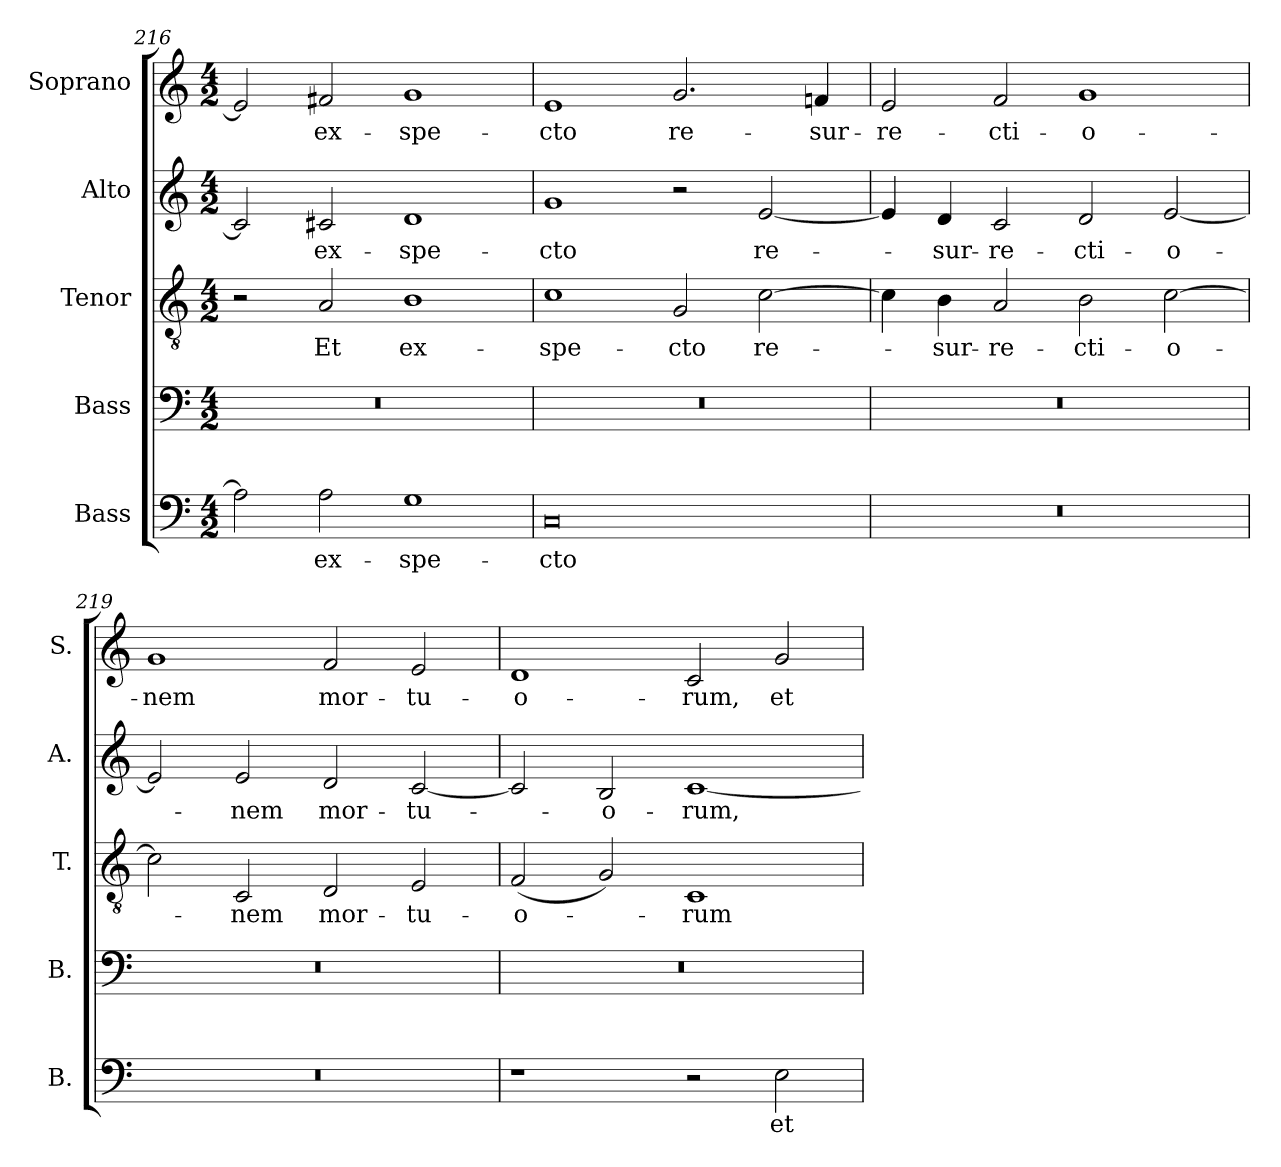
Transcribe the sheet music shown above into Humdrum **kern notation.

**kern	**text	**kern	**kern	**text	**kern	**text	**kern	**text
*part5	*part5	*part4	*part3	*part3	*part2	*part2	*part1	*part1
*staff5	*staff5	*staff4	*staff3	*staff3	*staff2	*staff2	*staff1	*staff1
*I"Bass	*	*I"Bass	*I"Tenor	*	*I"Alto	*	*I"Soprano	*
*I'B.	*	*I'B.	*I'T.	*	*I'A.	*	*I'S.	*
*clefF4	*	*clefF4	*clefGv2	*	*clefG2	*	*clefG2	*
*	*	*	*ITrd7c12	*	*	*	*	*
*k[]	*	*k[]	*k[]	*	*k[]	*	*k[]	*
*C:	*	*C:	*C:	*	*C:	*	*C:	*
*M4/2	*	*M4/2	*M4/2	*	*M4/2	*	*M4/2	*
=216	=216	=216	=216	=216	=216	=216	=216	=216
!	!	!LO:N:vis=1	!	!	!	!	!	!
2Ai\]	.	0r	2r	.	2c#i/]	.	2ei/]	.
!	!LO:LY:b:color=#000000	!	!	!	!	!	!	!
!	!	!	!	!LO:LY:b:color=#000000	!	!	!	!
!	!	!	!	!	!	!LO:LY:b:color=#000000	!	!
!	!	!	!	!	!	!	!	!LO:LY:b:color=#000000
2Ai\	ex-	.	2AAi/	Et	2c#Xi/	ex-	2f#Xi/	ex-
!	!LO:LY:b:color=#000000	!	!	!	!	!	!	!
!	!	!	!	!LO:LY:b:color=#000000	!	!	!	!
!	!	!	!	!	!	!LO:LY:b:color=#000000	!	!
!	!	!	!	!	!	!	!	!LO:LY:b:color=#000000
1Gi	-spe-	.	1BBi	ex-	1di	-spe-	1gi	-spe-
!!LO:LB:g=z
=217	=217	=217	=217	=217	=217	=217	=217	=217
!	!LO:LY:b:color=#000000	!LO:N:vis=1	!	!	!	!	!	!
!	!	!	!	!LO:LY:b:color=#000000	!	!	!	!
!	!	!	!	!	!	!LO:LY:b:color=#000000	!	!
!	!	!	!	!	!	!	!	!LO:LY:b:color=#000000
0Ci	-cto	0r	1Ci	-spe-	1gi	-cto	1ei	-cto
!	!	!	!	!LO:LY:b:color=#000000	!	!	!	!
!	!	!	!	!	!	!	!	!LO:LY:b:color=#000000
.	.	.	2GGi/	-cto	2r	.	2.gi/	re-
!	!	!	!	!LO:LY:b:color=#000000	!	!	!	!
!	!	!	!	!	!	!LO:LY:b:color=#000000	!	!
.	.	.	[2Ci\	re-	[2ei/	re-	.	.
!	!	!	!	!	!	!	!	!LO:LY:b:color=#000000
.	.	.	.	.	.	.	4fni/	-sur-
=218	=218	=218	=218	=218	=218	=218	=218	=218
!LO:N:vis=1	!	!LO:N:vis=1	!	!	!	!	!	!
!	!	!	!	!	!	!	!	!LO:LY:b:color=#000000
0r	.	0r	4Ci\]	.	4ei/]	.	2ei/	-re-
!	!	!	!	!LO:LY:b:color=#000000	!	!	!	!
!	!	!	!	!	!	!LO:LY:b:color=#000000	!	!
.	.	.	4BBi\	-sur-	4di/	-sur-	.	.
!	!	!	!	!LO:LY:b:color=#000000	!	!	!	!
!	!	!	!	!	!	!LO:LY:b:color=#000000	!	!
!	!	!	!	!	!	!	!	!LO:LY:b:color=#000000
.	.	.	2AAi/	-re-	2ci/	-re-	2fi/	-cti-
!	!	!	!	!LO:LY:b:color=#000000	!	!	!	!
!	!	!	!	!	!	!LO:LY:b:color=#000000	!	!
!	!	!	!	!	!	!	!	!LO:LY:b:color=#000000
.	.	.	2BBi\	-cti-	2di/	-cti-	1gi	-o-
!	!	!	!	!LO:LY:b:color=#000000	!	!	!	!
!	!	!	!	!	!	!LO:LY:b:color=#000000	!	!
.	.	.	[2Ci\	-o-	[2ei/	-o-	.	.
=219	=219	=219	=219	=219	=219	=219	=219	=219
!LO:N:vis=1	!	!LO:N:vis=1	!	!	!	!	!	!
!	!	!	!	!	!	!	!	!LO:LY:b:color=#000000
0r	.	0r	2Ci\]	.	2ei/]	.	1gi	-nem
!	!	!	!	!LO:LY:b:color=#000000	!	!	!	!
!	!	!	!	!	!	!LO:LY:b:color=#000000	!	!
.	.	.	2CCi/	-nem	2ei/	-nem	.	.
!	!	!	!	!LO:LY:b:color=#000000	!	!	!	!
!	!	!	!	!	!	!LO:LY:b:color=#000000	!	!
!	!	!	!	!	!	!	!	!LO:LY:b:color=#000000
.	.	.	2DDi/	mor-	2di/	mor-	2fi/	mor-
!	!	!	!	!LO:LY:b:color=#000000	!	!	!	!
!	!	!	!	!	!	!LO:LY:b:color=#000000	!	!
!	!	!	!	!	!	!	!	!LO:LY:b:color=#000000
.	.	.	2EEi/	-tu-	[2ci/	-tu-	2ei/	-tu-
=220	=220	=220	=220	=220	=220	=220	=220	=220
!	!	!LO:N:vis=1	!	!	!	!	!	!
!	!	!	!	!LO:LY:b:color=#000000	!	!	!	!
!	!	!	!	!	!	!	!	!LO:LY:b:color=#000000
1r	.	0r	(2FFi/	-o-	2ci/]	.	1di	-o-
!	!	!	!	!	!	!LO:LY:b:color=#000000	!	!
.	.	.	2GGi/)	.	2Bi/	-o-	.	.
!	!	!	!	!LO:LY:b:color=#000000	!	!	!	!
!	!	!	!	!	!	!LO:LY:b:color=#000000	!	!
!	!	!	!	!	!	!	!	!LO:LY:b:color=#000000
2r	.	.	1CCi	-rum	[1ci	-rum,	2ci/	-rum,
!	!LO:LY:b:color=#000000	!	!	!	!	!	!	!
!	!	!	!	!	!	!	!	!LO:LY:b:color=#000000
2Ei\	et	.	.	.	.	.	2gi/	et
=	=	=	=	=	=	=	=	=
*-	*-	*-	*-	*-	*-	*-	*-	*-
